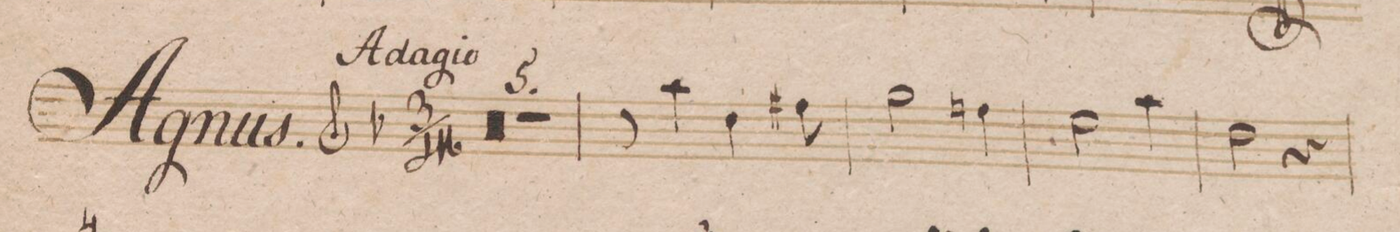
**kern	**dynam
*I"Oboe 1mo	*
*clefG2	*
*k[b-]	*
*M3/4	*
0.r	.
=2	=2
=3	=3
=4	=4
=5	=5
2.r	.
=6	=6
8r	.
4aa\	.
4dd\	.
8ff#X\	.
=7	=7
2gg\	.
4ffn\	.
=8	=8
2ee\	.
4aa\	.
=9	=9
2dd\	.
4r	.
=10	=10
*-	*-
